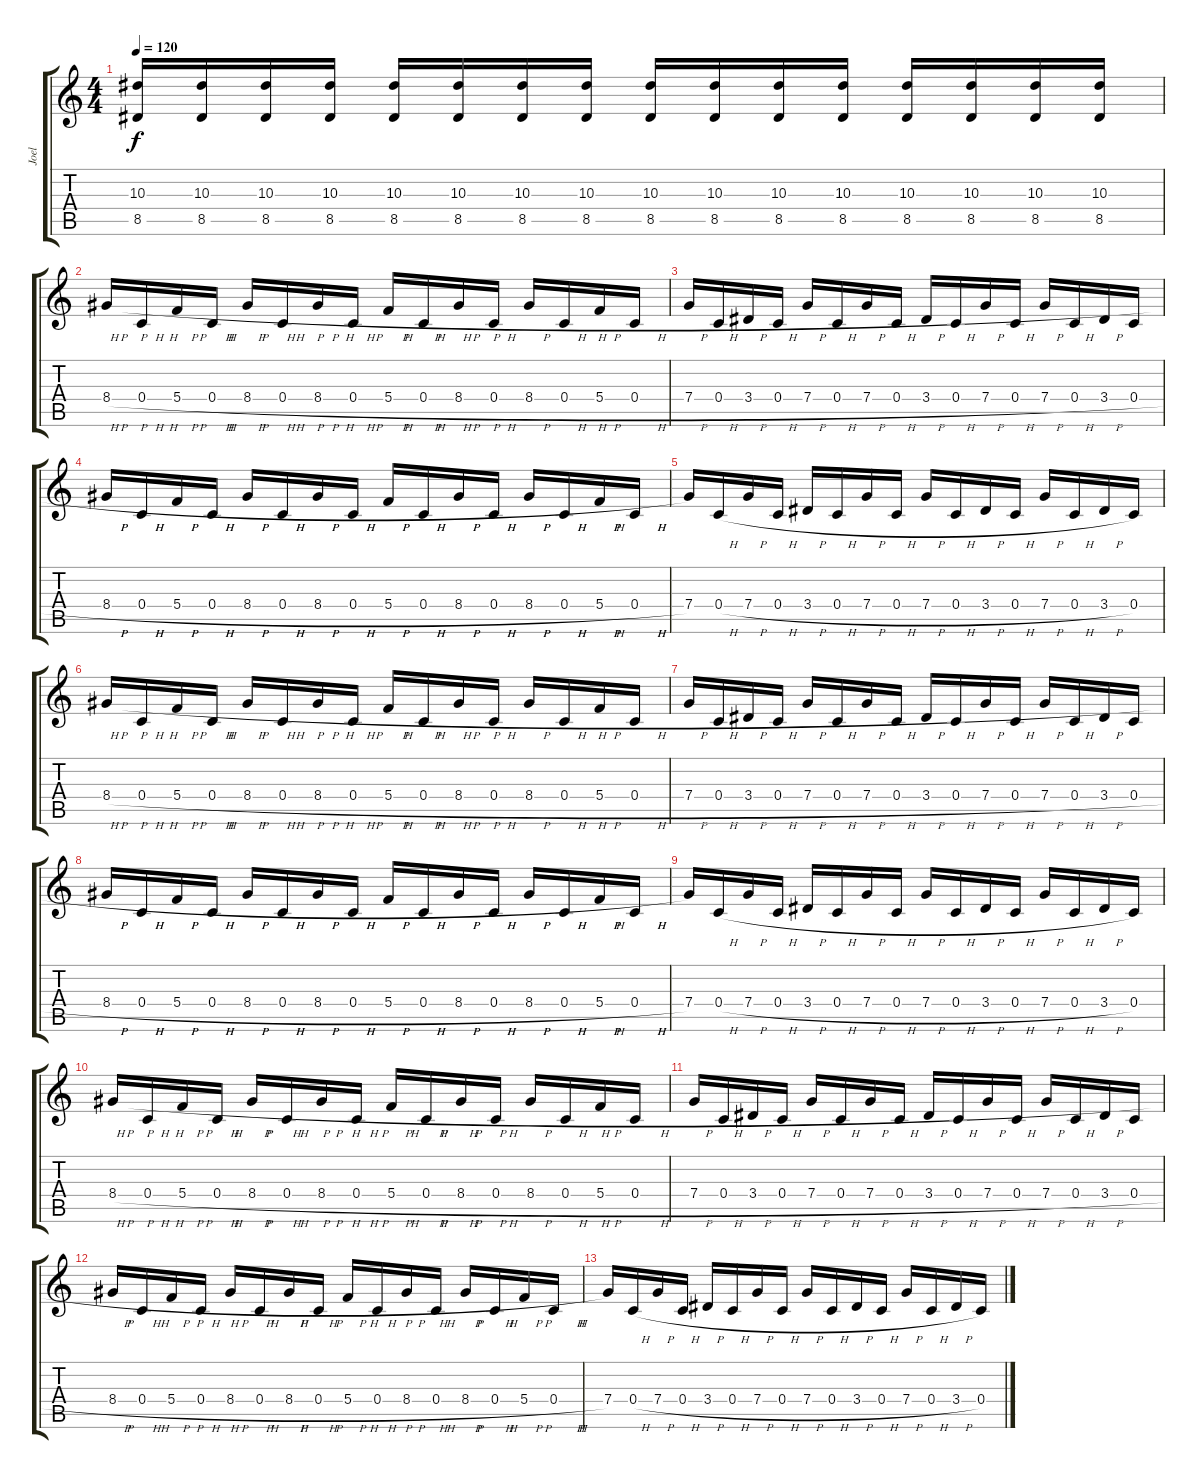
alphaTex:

\track ("Joel" "Joel") {instrument distortionguitar}
\staff {score tabs}
\tuning (D4 A3 F3 C3 G2 C2) {hide}
\ts (4 4)
\tempo 120
\clef g2
\ks c
(10.3 8.5).16{dy f} (10.3 8.5).16 (10.3 8.5).16 (10.3 8.5).16 (10.3 8.5).16 (10.3 8.5).16 (10.3 8.5).16 (10.3 8.5).16 (10.3 8.5).16 (10.3 8.5).16 (10.3 8.5).16 (10.3 8.5).16 (10.3 8.5).16 (10.3 8.5).16 (10.3 8.5).16 (10.3 8.5).16 |
8.4{h}.16 0.4{h}.16 5.4{h}.16 0.4{h}.16 8.4{h}.16 0.4{h}.16 8.4{h}.16 0.4{h}.16 5.4{h}.16 0.4{h}.16 8.4{h}.16 0.4{h}.16 8.4{h}.16 0.4{h}.16 5.4{h}.16 0.4{h}.16 |
7.4{h}.16 0.4{h}.16 3.4{h}.16 0.4{h}.16 7.4{h}.16 0.4{h}.16 7.4{h}.16 0.4{h}.16 3.4{h}.16 0.4{h}.16 7.4{h}.16 0.4{h}.16 7.4{h}.16 0.4{h}.16 3.4{h}.16 0.4{h}.16 |
8.4{h}.16 0.4{h}.16 5.4{h}.16 0.4{h}.16 8.4{h}.16 0.4{h}.16 8.4{h}.16 0.4{h}.16 5.4{h}.16 0.4{h}.16 8.4{h}.16 0.4{h}.16 8.4{h}.16 0.4{h}.16 5.4{h}.16 0.4{h}.16 |
7.4.16 0.4{h}.16 7.4{h}.16 0.4{h}.16 3.4{h}.16 0.4{h}.16 7.4{h}.16 0.4{h}.16 7.4{h}.16 0.4{h}.16 3.4{h}.16 0.4{h}.16 7.4{h}.16 0.4{h}.16 3.4{h}.16 0.4.16 |
8.4{h}.16{volume 8} 0.4{h}.16 5.4{h}.16 0.4{h}.16 8.4{h}.16 0.4{h}.16 8.4{h}.16 0.4{h}.16 5.4{h}.16 0.4{h}.16 8.4{h}.16 0.4{h}.16 8.4{h}.16 0.4{h}.16 5.4{h}.16 0.4{h}.16 |
7.4{h}.16 0.4{h}.16 3.4{h}.16 0.4{h}.16 7.4{h}.16 0.4{h}.16 7.4{h}.16 0.4{h}.16 3.4{h}.16 0.4{h}.16 7.4{h}.16 0.4{h}.16 7.4{h}.16 0.4{h}.16 3.4{h}.16 0.4{h}.16 |
8.4{h}.16 0.4{h}.16 5.4{h}.16 0.4{h}.16 8.4{h}.16 0.4{h}.16 8.4{h}.16 0.4{h}.16 5.4{h}.16 0.4{h}.16 8.4{h}.16 0.4{h}.16 8.4{h}.16 0.4{h}.16 5.4{h}.16 0.4{h}.16 |
7.4.16 0.4{h}.16 7.4{h}.16 0.4{h}.16 3.4{h}.16 0.4{h}.16 7.4{h}.16 0.4{h}.16 7.4{h}.16 0.4{h}.16 3.4{h}.16 0.4{h}.16 7.4{h}.16 0.4{h}.16 3.4{h}.16 0.4.16 |
8.4{h}.16{volume 0} 0.4{h}.16 5.4{h}.16 0.4{h}.16 8.4{h}.16 0.4{h}.16 8.4{h}.16 0.4{h}.16 5.4{h}.16 0.4{h}.16 8.4{h}.16 0.4{h}.16 8.4{h}.16 0.4{h}.16 5.4{h}.16 0.4{h}.16 |
7.4{h}.16 0.4{h}.16 3.4{h}.16 0.4{h}.16 7.4{h}.16 0.4{h}.16 7.4{h}.16 0.4{h}.16 3.4{h}.16 0.4{h}.16 7.4{h}.16 0.4{h}.16 7.4{h}.16 0.4{h}.16 3.4{h}.16 0.4{h}.16 |
8.4{h}.16 0.4{h}.16 5.4{h}.16 0.4{h}.16 8.4{h}.16 0.4{h}.16 8.4{h}.16 0.4{h}.16 5.4{h}.16 0.4{h}.16 8.4{h}.16 0.4{h}.16 8.4{h}.16 0.4{h}.16 5.4{h}.16 0.4{h}.16 |
7.4.16 0.4{h}.16 7.4{h}.16 0.4{h}.16 3.4{h}.16 0.4{h}.16 7.4{h}.16 0.4{h}.16 7.4{h}.16 0.4{h}.16 3.4{h}.16 0.4{h}.16 7.4{h}.16 0.4{h}.16 3.4{h}.16 0.4.16
